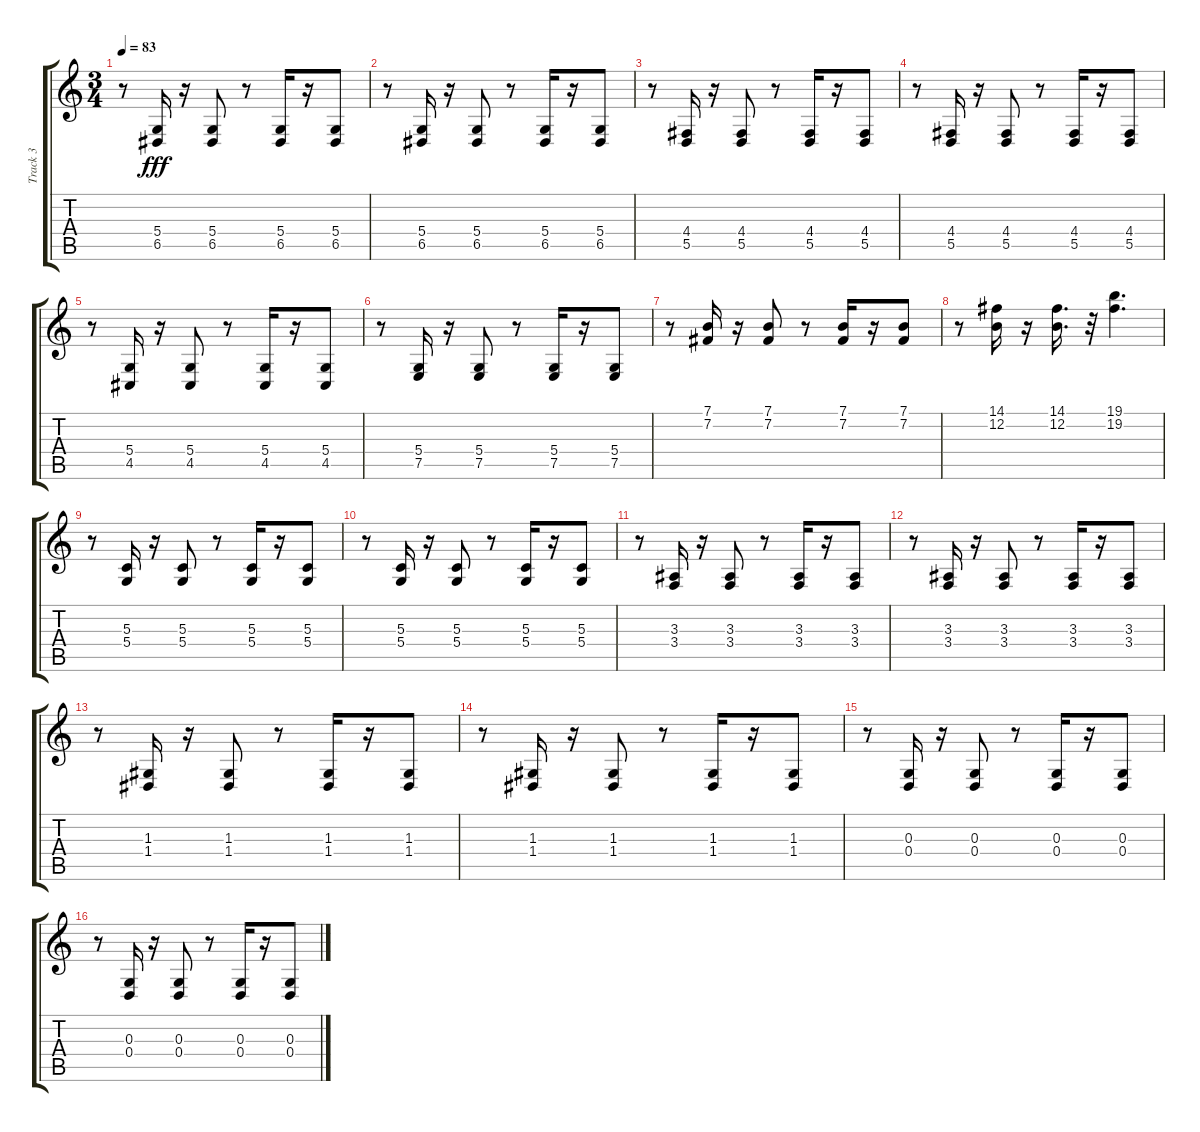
\track ("Track 3" "Track 3") {instrument frenchhorn}
\staff {score tabs}
\tuning (E4 B3 G3 D3 A2 E2) {hide}
\ts (3 4)
\tempo 83
\clef g2
\ks c
r.8{dy fff} (5.4 6.5).16 r.16 (5.4 6.5).8 r.8 (5.4 6.5).16 r.16 (5.4 6.5).8 |
r.8 (5.4 6.5).16 r.16 (5.4 6.5).8 r.8 (5.4 6.5).16 r.16 (5.4 6.5).8 |
r.8 (4.4 5.5).16 r.16 (4.4 5.5).8 r.8 (4.4 5.5).16 r.16 (4.4 5.5).8 |
r.8 (4.4 5.5).16 r.16 (4.4 5.5).8 r.8 (4.4 5.5).16 r.16 (4.4 5.5).8 |
r.8 (5.4 4.5).16 r.16 (5.4 4.5).8 r.8 (5.4 4.5).16 r.16 (5.4 4.5).8 |
r.8 (5.4 7.5).16 r.16 (5.4 7.5).8 r.8 (5.4 7.5).16 r.16 (5.4 7.5).8 |
r.8 (7.1 7.2).16 r.16 (7.1 7.2).8 r.8 (7.1 7.2).16 r.16 (7.1 7.2).8 |
r.8 (14.1 12.2).16 r.16 (14.1 12.2).16{d} r.32 (19.1 19.2).4{d} |
r.8 (5.3 5.4).16 r.16 (5.3 5.4).8 r.8 (5.3 5.4).16 r.16 (5.3 5.4).8 |
r.8 (5.3 5.4).16 r.16 (5.3 5.4).8 r.8 (5.3 5.4).16 r.16 (5.3 5.4).8 |
r.8 (3.3 3.4).16 r.16 (3.3 3.4).8 r.8 (3.3 3.4).16 r.16 (3.3 3.4).8 |
r.8 (3.3 3.4).16 r.16 (3.3 3.4).8 r.8 (3.3 3.4).16 r.16 (3.3 3.4).8 |
r.8 (1.3 1.4).16 r.16 (1.3 1.4).8 r.8 (1.3 1.4).16 r.16 (1.3 1.4).8 |
r.8 (1.3 1.4).16 r.16 (1.3 1.4).8 r.8 (1.3 1.4).16 r.16 (1.3 1.4).8 |
r.8 (0.3 0.4).16 r.16 (0.3 0.4).8 r.8 (0.3 0.4).16 r.16 (0.3 0.4).8 |
r.8 (0.3 0.4).16 r.16 (0.3 0.4).8 r.8 (0.3 0.4).16 r.16 (0.3 0.4).8
